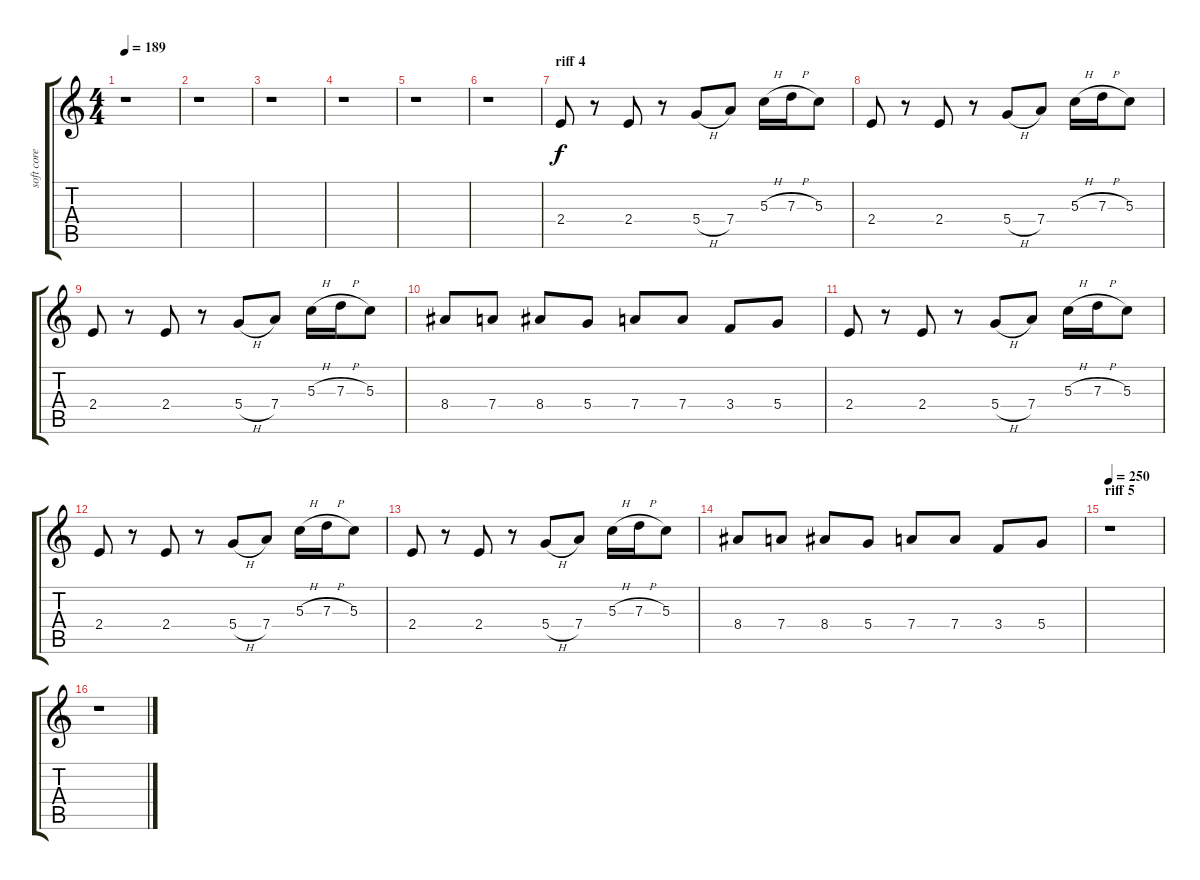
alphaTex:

\track ("soft core" "soft core") {instrument overdrivenguitar}
\staff {score tabs}
\tuning (E4 B3 G3 D3 A2 E2) {hide}
\ts (4 4)
\tempo 189
\clef g2
\ks c
r.1{dy f} |
r.1 |
r.1 |
r.1 |
r.1 |
r.1 |
\section ("" "riff 4")
2.4.8 r.8 2.4.8 r.8 5.4{h}.8 7.4.8 5.3{h}.16 7.3{h}.16 5.3.8 |
2.4.8 r.8 2.4.8 r.8 5.4{h}.8 7.4.8 5.3{h}.16 7.3{h}.16 5.3.8 |
2.4.8 r.8 2.4.8 r.8 5.4{h}.8 7.4.8 5.3{h}.16 7.3{h}.16 5.3.8 |
8.4.8 7.4.8 8.4.8 5.4.8 7.4.8 7.4.8 3.4.8 5.4.8 |
2.4.8 r.8 2.4.8 r.8 5.4{h}.8 7.4.8 5.3{h}.16 7.3{h}.16 5.3.8 |
2.4.8 r.8 2.4.8 r.8 5.4{h}.8 7.4.8 5.3{h}.16 7.3{h}.16 5.3.8 |
2.4.8 r.8 2.4.8 r.8 5.4{h}.8 7.4.8 5.3{h}.16 7.3{h}.16 5.3.8 |
8.4.8 7.4.8 8.4.8 5.4.8 7.4.8 7.4.8 3.4.8 5.4.8 |
\section ("" "riff 5")
\tempo 250
r.1 |
r.1
